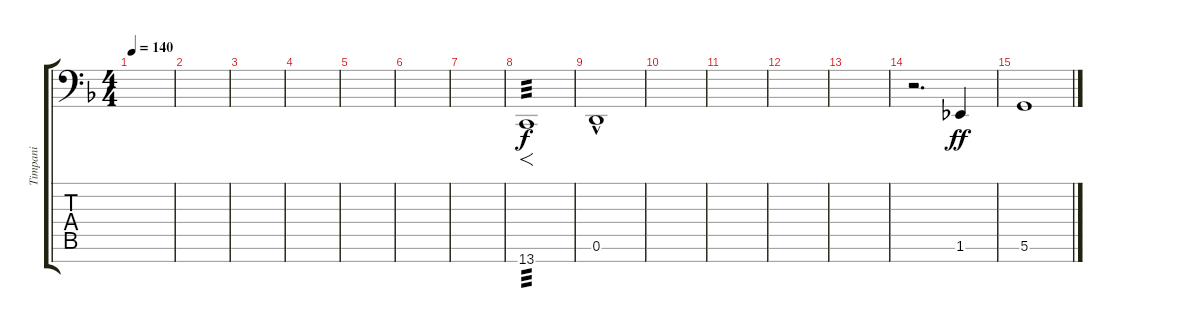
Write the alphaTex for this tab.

\track ("Timpani" "Timpani") {instrument timpani}
\staff {score tabs}
\tuning (E4 B3 G3 D3 A2 D2 B0) {hide}
\ts (4 4)
\tempo 140
\clef f4
\ks dminor
|
|
|
|
|
|
|
13.7.1{f tp 3} |
0.6{hac}.1 |
|
|
|
|
r.2{d} 1.6.4{dy ff} |
5.6.1
